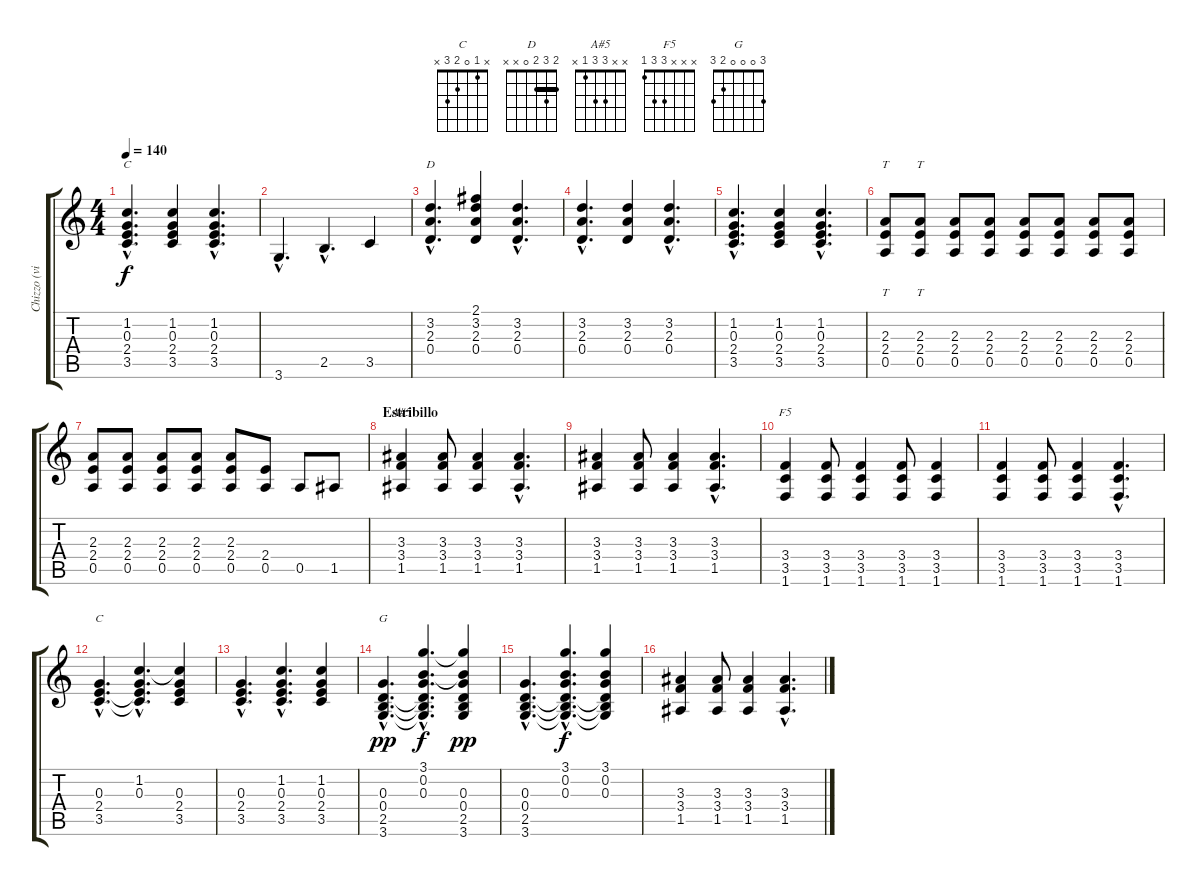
\track ("Chizzo (viola)" "Chizzo (vi") {instrument overdrivenguitar}
\staff {score tabs}
\tuning (E4 B3 G3 D3 A2 E2) {hide}
\chord ("C" 0 1 0 2 3 x)
\chord ("D" 2 3 2 0 x x) {barre 2}
\chord ("A#5" x x 3 3 1 x)
\chord ("F5" x x x 3 3 1)
\chord ("C" x 1 0 2 3 x)
\chord ("G" 3 0 0 0 2 3)
\ts (4 4)
\tempo 140
\clef g2
\ks c
(1.2{hac} 0.3{hac} 2.4{hac} 3.5{hac}).4{d ch "C" dy f} (1.2 0.3 2.4 3.5).4 (1.2{hac} 0.3{hac} 2.4{hac} 3.5{hac}).4{d} |
3.6{hac}.4{d} 2.5{hac}.4{d} 3.5.4 |
(3.2{hac} 2.3{hac} 0.4{hac}).4{d ch "D"} (2.1 3.2 2.3 0.4).4 (3.2{hac} 2.3{hac} 0.4{hac}).4{d} |
(3.2{hac} 2.3{hac} 0.4{hac}).4{d} (3.2 2.3 0.4).4 (3.2{hac} 2.3{hac} 0.4{hac}).4{d} |
(1.2{hac} 0.3{hac} 2.4{hac} 3.5{hac}).4{d} (1.2 0.3 2.4 3.5).4 (1.2{hac} 0.3{hac} 2.4{hac} 3.5{hac}).4{d} |
(2.3 2.4 0.5).8{tt} (2.3 2.4 0.5).8{tt} (2.3 2.4 0.5).8 (2.3 2.4 0.5).8 (2.3 2.4 0.5).8 (2.3 2.4 0.5).8 (2.3 2.4 0.5).8 (2.3 2.4 0.5).8 |
(2.3 2.4 0.5).8 (2.3 2.4 0.5).8 (2.3 2.4 0.5).8 (2.3 2.4 0.5).8 (2.3 2.4 0.5).8 (2.4 0.5).8 0.5.8 1.5.8 |
\section ("" "Estribillo")
(3.3 3.4 1.5).4{ch "A#5"} (3.3 3.4 1.5).8 (3.3 3.4 1.5).4 (3.3{hac} 3.4{hac} 1.5{hac}).4{d} |
(3.3 3.4 1.5).4 (3.3 3.4 1.5).8 (3.3 3.4 1.5).4 (3.3{hac} 3.4{hac} 1.5{hac}).4{d} |
(3.4 3.5 1.6).4{ch "F5"} (3.4 3.5 1.6).8 (3.4 3.5 1.6).4 (3.4 3.5 1.6).8 (3.4 3.5 1.6).4 |
(3.4 3.5 1.6).4 (3.4 3.5 1.6).8 (3.4 3.5 1.6).4 (3.4{hac} 3.5{hac} 1.6{hac}).4{d} |
(0.3{hac} 2.4{hac} 3.5{hac}).4{d ch "C"} (1.2{hac} 0.3{hac} 2.4{hac t} 3.5{hac t}).4{d} (1.2{t} 0.3 2.4 3.5).4 |
(0.3{hac} 2.4{hac} 3.5{hac}).4{d} (1.2{hac} 0.3{hac} 2.4{hac} 3.5{hac}).4{d} (1.2 0.3 2.4 3.5).4 |
(0.3{hac} 0.4{hac} 2.5{hac} 3.6{hac}).4{d ch "G" dy pp} (3.1{hac} 0.2{hac} 0.3{hac} 0.4{hac t} 2.5{hac t} 3.6{hac t}).4{d dy f} (3.1{t} 0.2{t} 0.3 0.4 2.5 3.6).4{dy pp} |
(0.3{hac} 0.4{hac} 2.5{hac} 3.6{hac}).4{d} (3.1{hac} 0.2{hac} 0.3{hac} 0.4{hac t} 2.5{hac t} 3.6{hac t}).4{d dy f} (3.1 0.2 0.3 0.4{t} 2.5{t} 3.6{t}).4 |
(3.3 3.4 1.5).4 (3.3 3.4 1.5).8 (3.3 3.4 1.5).4 (3.3{hac} 3.4{hac} 1.5{hac}).4{d}
